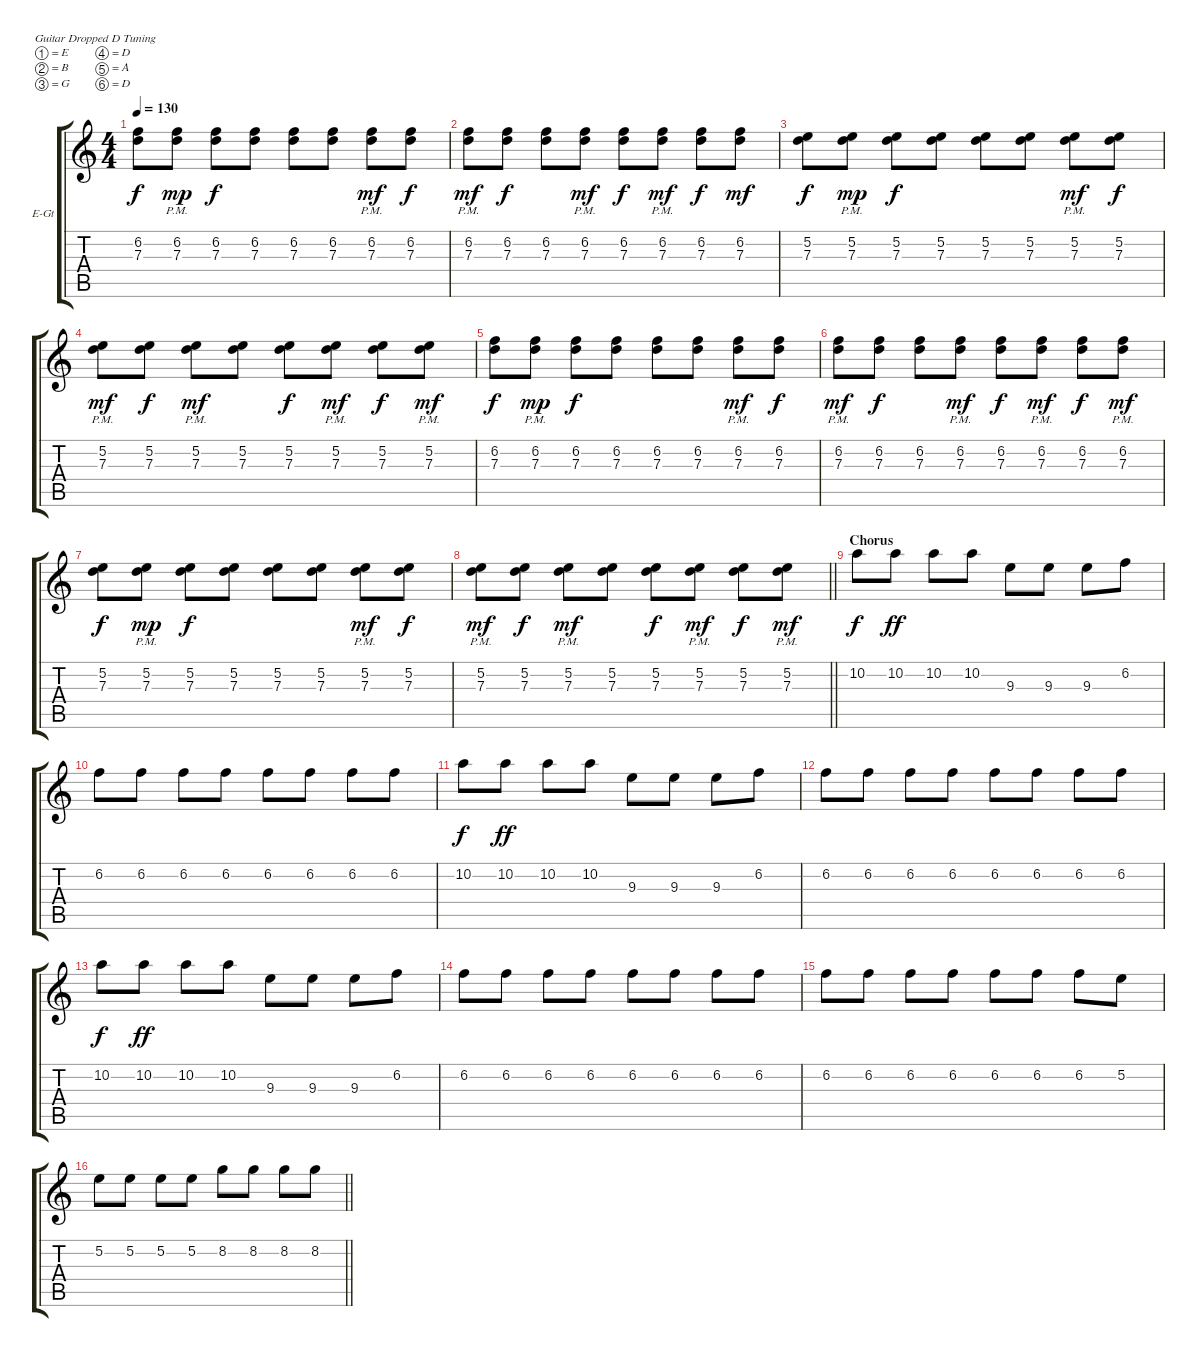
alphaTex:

\bracketExtendMode groupsimilarinstruments
\firstSystemTrackNameOrientation horizontal
\otherSystemsTrackNameOrientation horizontal
\track ("Electric Guitar" "E-Gt") {instrument distortionguitar}
\staff {score tabs}
\tuning (E4 B3 G3 D3 A2 D2)
\ts (4 4)
\tempo 130
\clef g2
\scale
0.333333
\ks c
(6.2 7.3).8{dy f} (6.2{pm} 7.3{pm}).8{dy mp} (6.2 7.3).8{dy f} (6.2 7.3).8 (6.2 7.3).8 (6.2 7.3).8 (6.2{pm} 7.3{pm}).8{dy mf} (6.2 7.3).8{dy f} |
\scale
0.333333 (6.2{pm} 7.3{pm}).8{dy mf} (6.2 7.3).8{dy f} (6.2 7.3).8 (6.2{pm} 7.3{pm}).8{dy mf} (6.2 7.3).8{dy f} (6.2{pm} 7.3{pm}).8{dy mf} (6.2 7.3).8{dy f} (6.2 7.3).8{dy mf} |
\scale
0.333333 (5.2 7.3).8{dy f} (5.2{pm} 7.3{pm}).8{dy mp} (5.2 7.3).8{dy f} (5.2 7.3).8 (5.2 7.3).8 (5.2 7.3).8 (5.2{pm} 7.3{pm}).8{dy mf} (5.2 7.3).8{dy f} |
\scale
0.333333 (5.2{pm} 7.3{pm}).8{dy mf} (5.2 7.3).8{dy f} (5.2{pm} 7.3{pm}).8{dy mf} (5.2 7.3).8 (5.2 7.3).8{dy f} (5.2{pm} 7.3{pm}).8{dy mf} (5.2 7.3).8{dy f} (5.2{pm} 7.3{pm}).8{dy mf} |
\scale
0.333333 (6.2 7.3).8{dy f} (6.2{pm} 7.3{pm}).8{dy mp} (6.2 7.3).8{dy f} (6.2 7.3).8 (6.2 7.3).8 (6.2 7.3).8 (6.2{pm} 7.3{pm}).8{dy mf} (6.2 7.3).8{dy f} |
\scale
0.333333 (6.2{pm} 7.3{pm}).8{dy mf} (6.2 7.3).8{dy f} (6.2 7.3).8 (6.2{pm} 7.3{pm}).8{dy mf} (6.2 7.3).8{dy f} (6.2{pm} 7.3{pm}).8{dy mf} (6.2 7.3).8{dy f} (6.2{pm} 7.3{pm}).8{dy mf} |
\scale
0.333333 (5.2 7.3).8{dy f} (5.2{pm} 7.3{pm}).8{dy mp} (5.2 7.3).8{dy f} (5.2 7.3).8 (5.2 7.3).8 (5.2 7.3).8 (5.2{pm} 7.3{pm}).8{dy mf} (5.2 7.3).8{dy f} |
\scale
0.333333
\barLineRight lightlight
(5.2{pm} 7.3{pm}).8{dy mf} (5.2 7.3).8{dy f} (5.2{pm} 7.3{pm}).8{dy mf} (5.2 7.3).8 (5.2 7.3).8{dy f} (5.2{pm} 7.3{pm}).8{dy mf} (5.2 7.3).8{dy f} (5.2{pm} 7.3{pm}).8{dy mf} |
\section ("" "Chorus")
\scale
0.333333 10.2.8{dy f} 10.2.8{dy ff} 10.2.8 10.2.8 9.3.8 9.3.8 9.3.8 6.2.8 |
\scale
0.333333 6.2.8 6.2.8 6.2.8 6.2.8 6.2.8 6.2.8 6.2.8 6.2.8 |
\scale
0.333333 10.2.8{dy f} 10.2.8{dy ff} 10.2.8 10.2.8 9.3.8 9.3.8 9.3.8 6.2.8 |
\scale
0.333333 6.2.8 6.2.8 6.2.8 6.2.8 6.2.8 6.2.8 6.2.8 6.2.8 |
\scale
0.333333 10.2.8{dy f} 10.2.8{dy ff} 10.2.8 10.2.8 9.3.8 9.3.8 9.3.8 6.2.8 |
\scale
0.333333 6.2.8 6.2.8 6.2.8 6.2.8 6.2.8 6.2.8 6.2.8 6.2.8 |
\scale
0.333333 6.2.8 6.2.8 6.2.8 6.2.8 6.2.8 6.2.8 6.2.8 5.2.8 |
\scale
0.333333
\barLineRight lightlight
5.2.8 5.2.8 5.2.8 5.2.8 8.2.8 8.2.8 8.2.8 8.2.8
